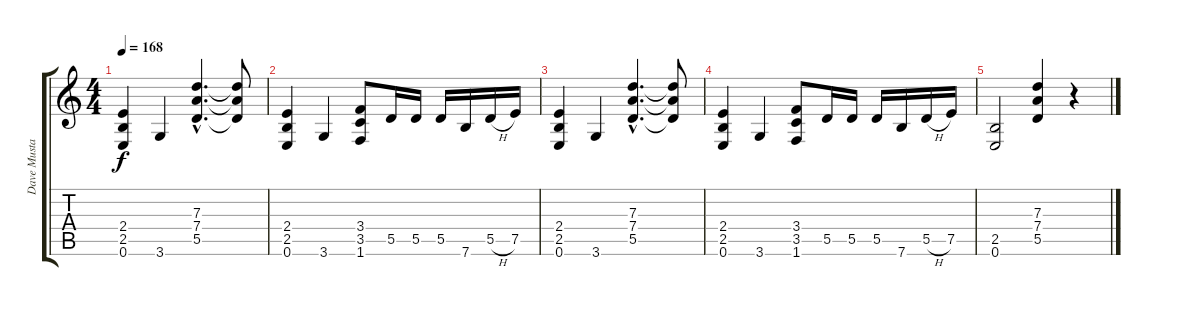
\track ("Dave Mustaine" "Dave Musta") {instrument distortionguitar}
\staff {score tabs}
\tuning (E4 B3 G3 D3 A2 E2) {hide}
\ts (4 4)
\tempo 168
\clef g2
\ks c
(2.4 2.5 0.6).4{dy f} 3.6.4 (7.3{hac} 7.4{hac} 5.5{hac}).4{d} (7.3{t} 7.4{t} 5.5{t}).8 |
(2.4 2.5 0.6).4 3.6.4 (3.4 3.5 1.6).8 5.5.16 5.5.16 5.5.16 7.6.16 5.5{h}.16 7.5.16 |
(2.4 2.5 0.6).4 3.6.4 (7.3{hac} 7.4{hac} 5.5{hac}).4{d} (7.3{t} 7.4{t} 5.5{t}).8 |
(2.4 2.5 0.6).4 3.6.4 (3.4 3.5 1.6).8 5.5.16 5.5.16 5.5.16 7.6.16 5.5{h}.16 7.5.16 |
(2.5 0.6).2 (7.3 7.4 5.5).4 r.4
